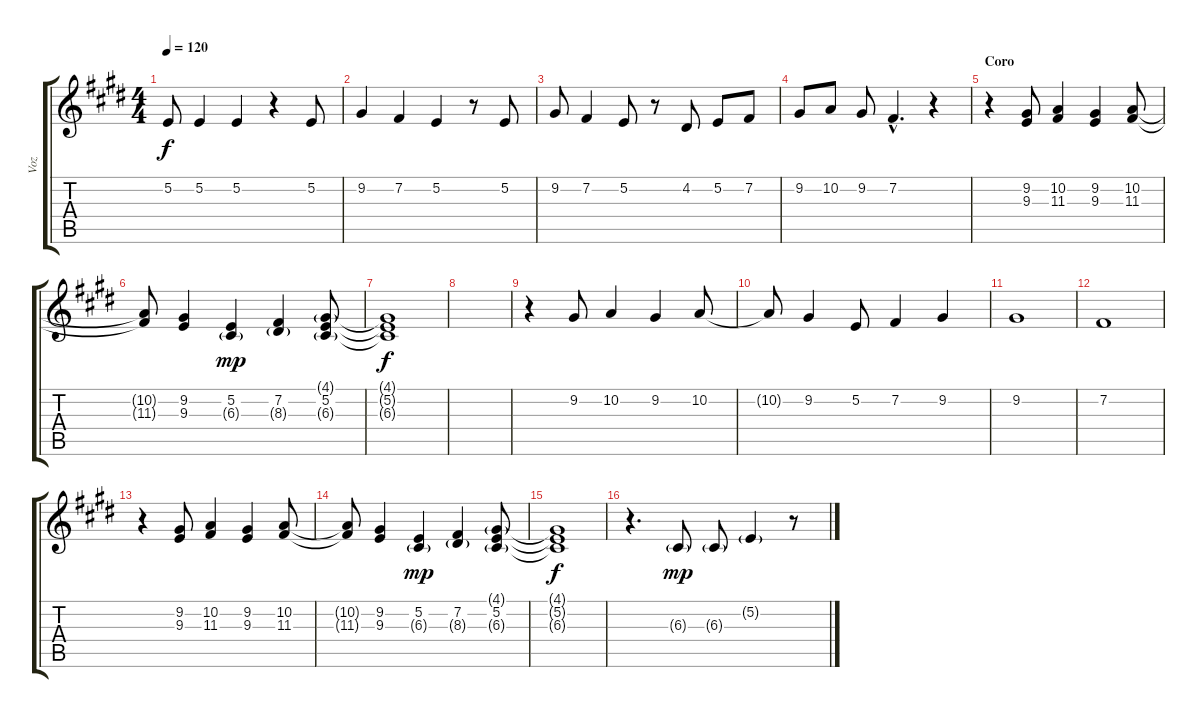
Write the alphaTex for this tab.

\track ("Voz" "Voz") {instrument bassoon}
\staff {score tabs}
\tuning (E4 B3 G3 D3 A2 E2) {hide}
\ts (4 4)
\tempo 120
\clef g2
\ks e
5.2.8{dy f} 5.2.4 5.2.4 r.4 5.2.8 |
9.2.4 7.2.4 5.2.4 r.8 5.2.8 |
9.2.8 7.2.4 5.2.8 r.8 4.2.8 5.2.8 7.2.8 |
9.2.8 10.2.8 9.2.8 7.2{hac}.4{d} r.4 |
\section ("" "Coro")
r.4 (9.2 9.3).8 (10.2 11.3).4 (9.2 9.3).4 (10.2 11.3).8 |
(10.2{t} 11.3{t}).8 (9.2 9.3).4 (5.2 6.3{g}).4{dy mp} (7.2 8.3{g}).4 (4.1{g} 5.2 6.3{g}).8 |
(4.1{t} 5.2{t} 6.3{t}).1{dy f} |
|
r.4 9.2.8 10.2.4 9.2.4 10.2.8 |
10.2{t}.8 9.2.4 5.2.8 7.2.4 9.2.4 |
9.2.1 |
7.2.1 |
r.4 (9.2 9.3).8 (10.2 11.3).4 (9.2 9.3).4 (10.2 11.3).8 |
(10.2{t} 11.3{t}).8 (9.2 9.3).4 (5.2 6.3{g}).4{dy mp} (7.2 8.3{g}).4 (4.1{g} 5.2 6.3{g}).8 |
(4.1{t} 5.2{t} 6.3{t}).1{dy f} |
r.4{d} 6.3{g}.8{dy mp} 6.3{g}.8 5.2{g}.4 r.8
